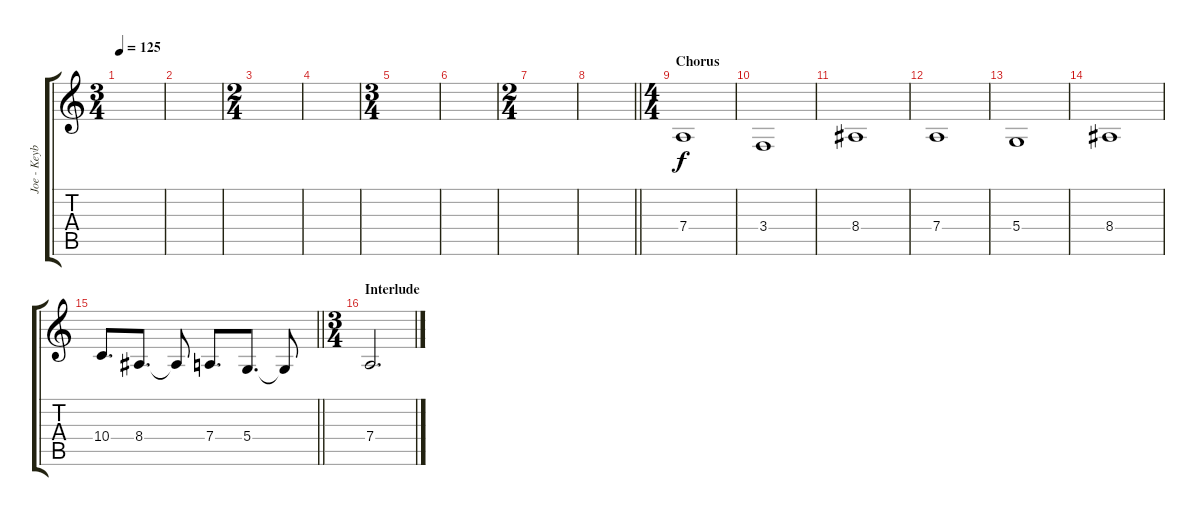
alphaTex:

\track ("Joe - Keyboards" "Joe - Keyb") {instrument lead3calliope}
\staff {score tabs}
\tuning (E4 B3 G3 D3 A2 E2) {hide}
\ts (3 4)
\tempo 125
\clef g2
\ks c
|
|
\ts (2 4)
|
|
\ts (3 4)
|
|
\ts (2 4)
|
\barLineRight lightlight
|
\ts (4 4)
\section ("" "Chorus")
7.4.1{instrument lead3calliope} |
3.4.1 |
8.4.1 |
7.4.1 |
5.4.1 |
8.4.1 |
\barLineRight lightlight
10.4.8{d} 8.4.8{d} 8.4{t}.8 7.4.8{d} 5.4.8{d} 5.4{t}.8 |
\ts (3 4)
\section ("" "Interlude")
7.4.2{d}
